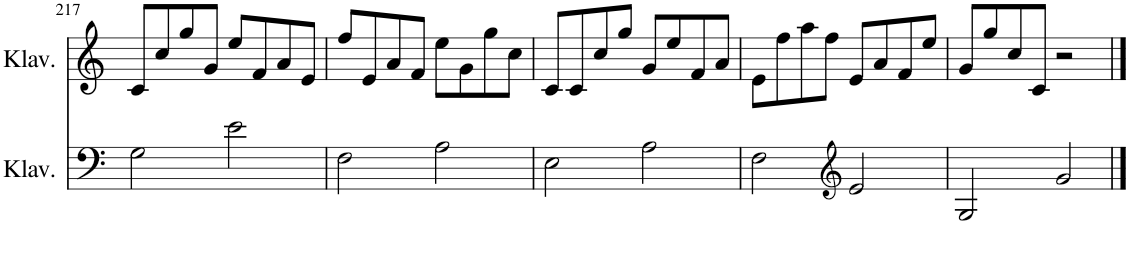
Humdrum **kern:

**kern	**kern
*part2	*part1
*staff2	*staff1
*I"Klavier	*I"Klavier
*I'Klav.	*I'Klav.
!!LO:PB:g=z
*clefF4	*clefG2
*k[]	*k[]
*M4/4	*M4/4
=217	=217
2G\	8c/L
.	8cc/
.	8gg/
.	8g/J
2e\	8ee/L
.	8f/
.	8a/
.	8e/J
=218	=218
2F\	8ff/L
.	8e/
.	8a/
.	8f/J
2A\	8ee\L
.	8g\
.	8gg\
.	8cc\J
=219	=219
2E\	8c/L
.	8c/
.	8cc/
.	8gg/J
2A\	8g/L
.	8ee/
.	8f/
.	8a/J
=220	=220
2F\	8e\L
.	8ff\
.	8aa\
.	8ff\J
*clefG2	*
2e/	8e/L
.	8a/
.	8f/
.	8ee/J
=221	=221
2G/	8g/L
.	8gg/
.	8cc/
.	8c/J
2g/	2r
==	==
*-	*-
